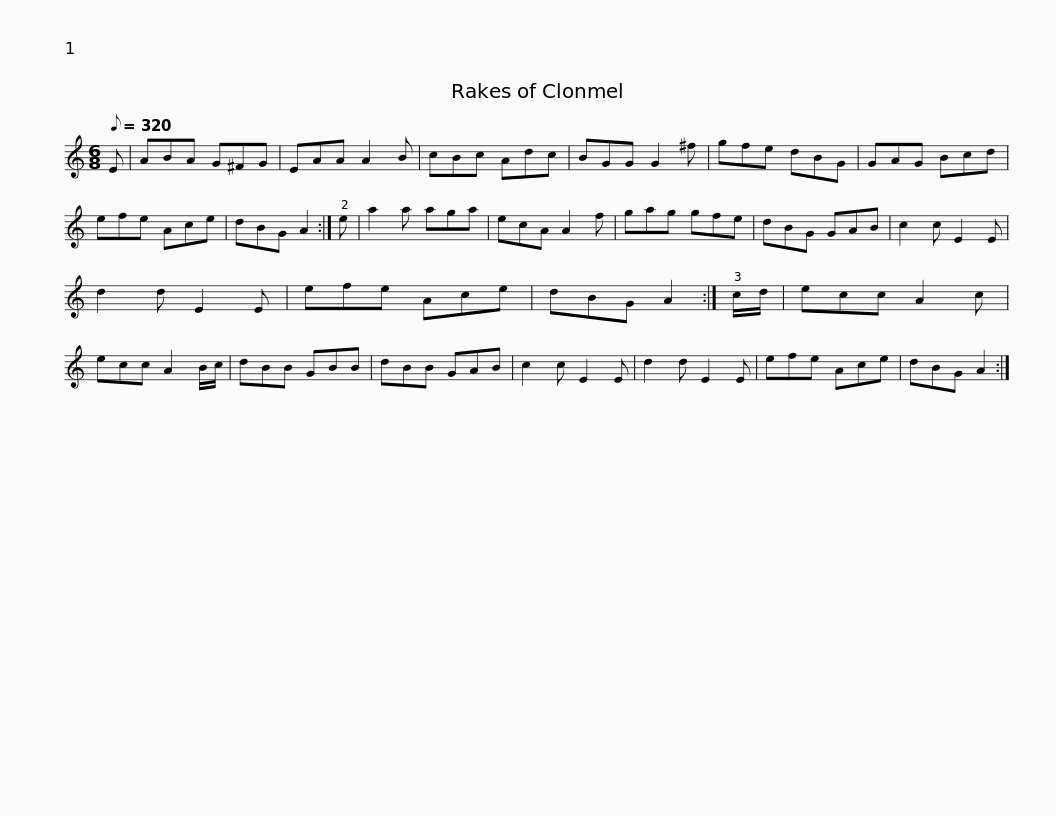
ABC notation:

X:1
L:1/8
Q:1/8=320
M:6/8
I:linebreak $
K:C
V:1 treble
V:1
 E | ABA G^FG | EAA A2 B | cBc Adc | BGG G2 ^f | %5
 gfe dBG | GAG Bcd | efe Ace |$ dBG A2 :| e | %10
 a2 a aga | ecA A2 f | gag gfe | dBG GAB | c2 c E2 E | %15
 d2 d E2 E | efe Ace |$ dBG A2 :| c/d/ | ecc A2 c | %20
 ecc A2 B/c/ | dBB GBB | dBB GAB | c2 c E2 E | d2 d E2 E | %25
 efe Ace |$ dBG A2 :| %27
